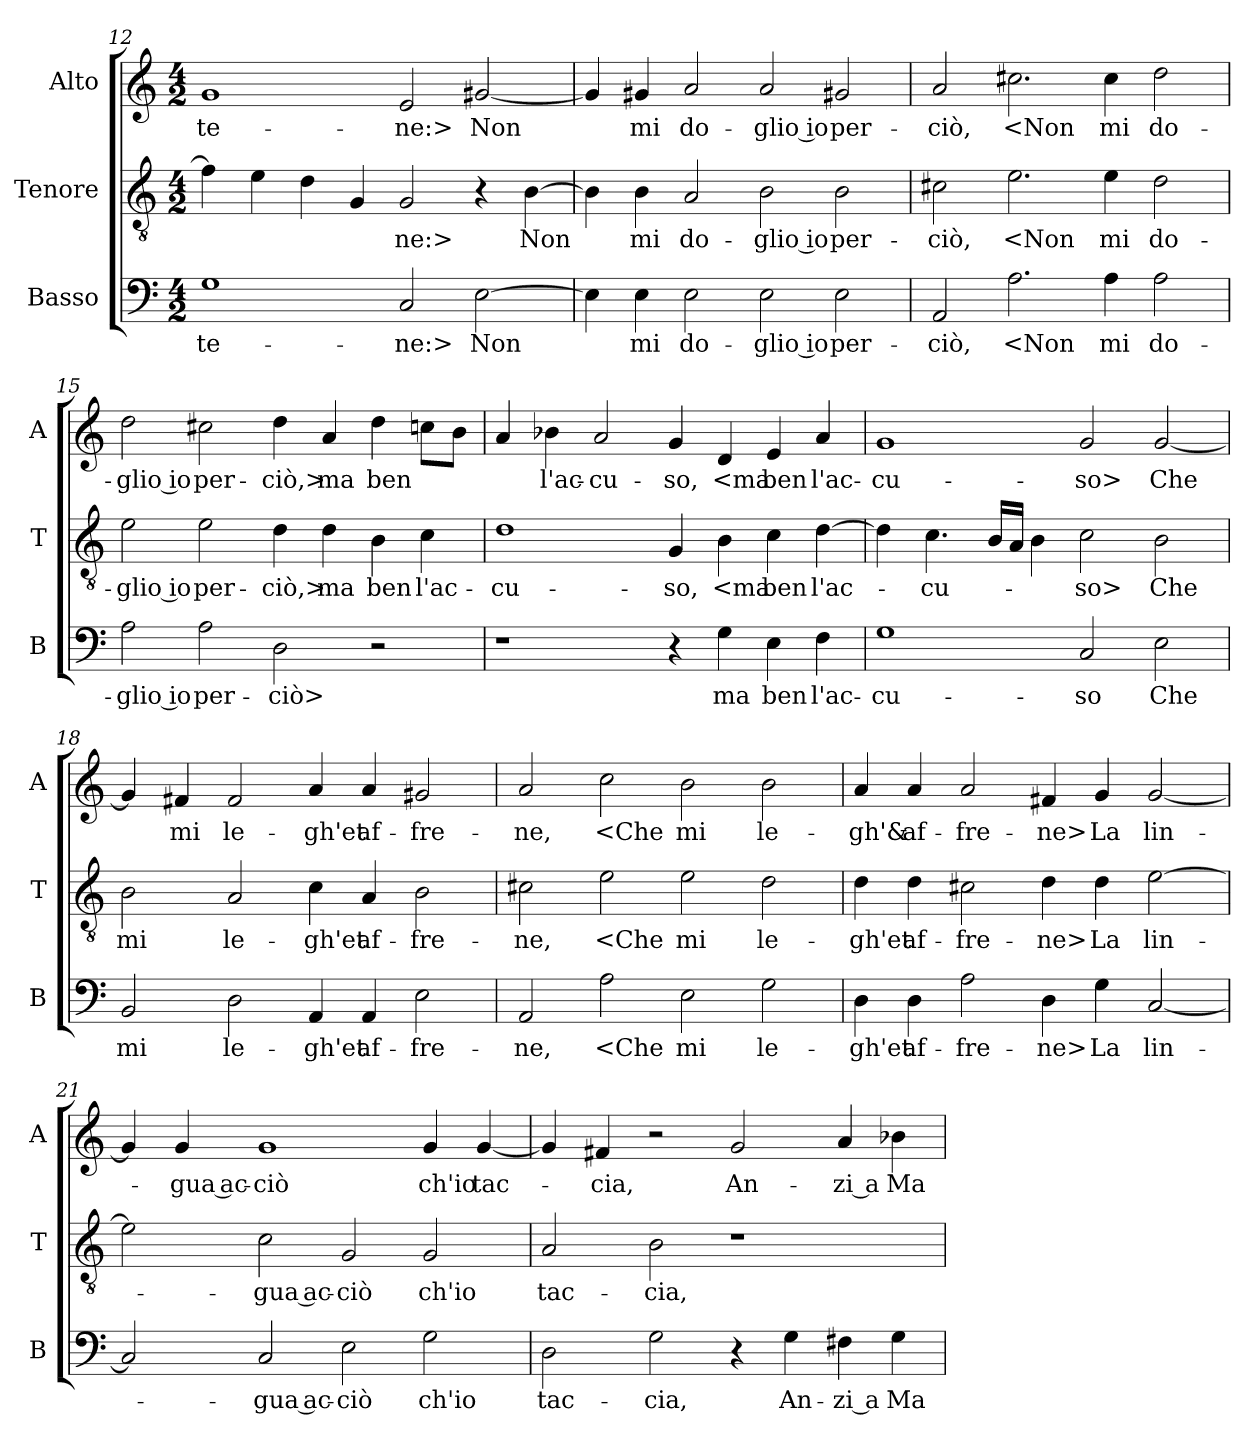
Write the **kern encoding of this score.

**kern	**text	**kern	**text	**kern	**text
*part3	*part3	*part2	*part2	*part1	*part1
*staff3	*staff3	*staff2	*staff2	*staff1	*staff1
*I"Basso	*	*I"Tenore	*	*I"Alto	*
*I'B	*	*I'T	*	*I'A	*
*clefF4	*	*clefGv2	*	*clefG2	*
*k[]	*	*k[]	*	*k[]	*
*M4/2	*	*M4/2	*	*M4/2	*
=12	=12	=12	=12	=12	=12
1G	-te-	4f]	.	1g	-te-
.	.	4e	.	.	.
.	.	4d	.	.	.
.	.	4G	.	.	.
2C	-ne:>	2G	-ne:>	2e	-ne:>
[2E	Non	4r	.	[2g#X	Non
.	.	[4B	Non	.	.
=13	=13	=13	=13	=13	=13
4E]	.	4B]	.	4g#]	.
4E	mi	4B	mi	4g#X	mi
2E	do-	2A	do-	2a	do-
2E	-glio io	2B	-glio io	2a	-glio io
2E	per-	2B	per-	2g#X	per-
=14	=14	=14	=14	=14	=14
2AA	-ciò,	2c#X	-ciò,	2a	-ciò,
2.A	<Non	2.e	<Non	2.cc#X	<Non
4A	mi	4e	mi	4cc#	mi
2A	do-	2d	do-	2dd	do-
=15	=15	=15	=15	=15	=15
2A	-glio io	2e	-glio io	2dd	-glio io
2A	per-	2e	per-	2cc#X	per-
2D	-ciò>	4d	-ciò,>	4dd	-ciò,>
.	.	4d	ma	4a	ma
2r	.	4B	ben	4dd	ben
.	.	4c	l'ac-	8ccnL	.
.	.	.	.	8bJ	.
=16	=16	=16	=16	=16	=16
1r	.	1d	-cu-	4a	.
.	.	.	.	4b-X	l'ac-
.	.	.	.	2a	-cu-
4r	.	4G	-so,	4g	-so,
4G	ma	4B	<ma	4d	<ma
4E	ben	4c	ben	4e	ben
4F	l'ac-	[4d	l'ac-	4a	l'ac-
=17	=17	=17	=17	=17	=17
1G	-cu-	4d]	.	1g	-cu-
.	.	4.c	-cu-	.	.
.	.	16BLL	.	.	.
.	.	16AJJ	.	.	.
.	.	4B	.	.	.
2C	-so	2c	-so>	2g	-so>
2E	Che	2B	Che	[2g	Che
=18	=18	=18	=18	=18	=18
2BB	mi	2B	mi	4g]	.
.	.	.	.	4f#X	mi
2D	le-	2A	le-	2f#	le-
4AA	-gh'et	4c	-gh'et	4a	-gh'et
4AA	af-	4A	af-	4a	af-
2E	-fre-	2B	-fre-	2g#X	-fre-
=19	=19	=19	=19	=19	=19
2AA	-ne,	2c#X	-ne,	2a	-ne,
2A	<Che	2e	<Che	2cc	<Che
2E	mi	2e	mi	2b	mi
2G	le-	2d	le-	2b	le-
=20	=20	=20	=20	=20	=20
4D	-gh'et	4d	-gh'et	4a	-gh'&
4D	af-	4d	af-	4a	af-
2A	-fre-	2c#X	-fre-	2a	-fre-
4D	-ne>	4d	-ne>	4f#X	-ne>
4G	La	4d	La	4g	La
[2C	lin-	[2e	lin-	[2g	lin-
=21	=21	=21	=21	=21	=21
2C]	.	2e]	.	4g]	.
.	.	.	.	4g	-gua ac-
2C	-gua ac-	2c	-gua ac-	1g	-ciò
2E	-ciò	2G	-ciò	.	.
2G	ch'io	2G	ch'io	4g	ch'io
.	.	.	.	[4g	tac-
=22	=22	=22	=22	=22	=22
2D	tac-	2A	tac-	4g]	.
.	.	.	.	4f#X	-cia,
2G	-cia,	2B	-cia,	2r	.
4r	.	1r	.	2g	An-
4G	An-	.	.	.	.
4F#X	-zi a	.	.	4a	-zi a
4G	Ma-	.	.	4b-X	Ma-
=	=	=	=	=	=
*-	*-	*-	*-	*-	*-
